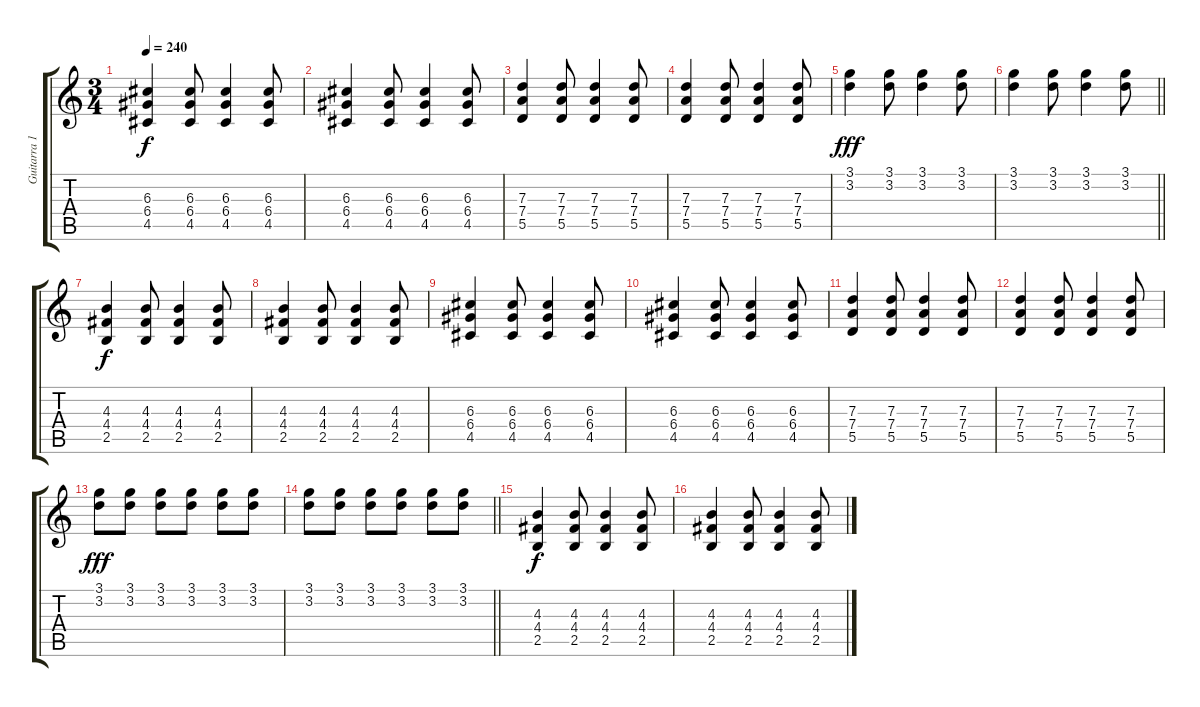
\track ("Guitarra 1 - Mathias" "Guitarra 1") {instrument distortionguitar}
\staff {score tabs}
\tuning (E4 B3 G3 D3 A2 E2) {hide}
\ts (3 4)
\tempo 240
\clef g2
\ks c
(6.3 6.4 4.5).4{dy f} (6.3 6.4 4.5).8 (6.3 6.4 4.5).4 (6.3 6.4 4.5).8 |
(6.3 6.4 4.5).4 (6.3 6.4 4.5).8 (6.3 6.4 4.5).4 (6.3 6.4 4.5).8 |
(7.3 7.4 5.5).4 (7.3 7.4 5.5).8 (7.3 7.4 5.5).4 (7.3 7.4 5.5).8 |
(7.3 7.4 5.5).4 (7.3 7.4 5.5).8 (7.3 7.4 5.5).4 (7.3 7.4 5.5).8 |
(3.1 3.2).4{dy fff} (3.1 3.2).8 (3.1 3.2).4 (3.1 3.2).8 |
\barLineRight lightlight
(3.1 3.2).4 (3.1 3.2).8 (3.1 3.2).4 (3.1 3.2).8 |
(4.3 4.4 2.5).4{dy f} (4.3 4.4 2.5).8 (4.3 4.4 2.5).4 (4.3 4.4 2.5).8 |
(4.3 4.4 2.5).4 (4.3 4.4 2.5).8 (4.3 4.4 2.5).4 (4.3 4.4 2.5).8 |
(6.3 6.4 4.5).4 (6.3 6.4 4.5).8 (6.3 6.4 4.5).4 (6.3 6.4 4.5).8 |
(6.3 6.4 4.5).4 (6.3 6.4 4.5).8 (6.3 6.4 4.5).4 (6.3 6.4 4.5).8 |
(7.3 7.4 5.5).4 (7.3 7.4 5.5).8 (7.3 7.4 5.5).4 (7.3 7.4 5.5).8 |
(7.3 7.4 5.5).4 (7.3 7.4 5.5).8 (7.3 7.4 5.5).4 (7.3 7.4 5.5).8 |
(3.1 3.2).8{dy fff} (3.1 3.2).8 (3.1 3.2).8 (3.1 3.2).8 (3.1 3.2).8 (3.1 3.2).8 |
\barLineRight lightlight
(3.1 3.2).8 (3.1 3.2).8 (3.1 3.2).8 (3.1 3.2).8 (3.1 3.2).8 (3.1 3.2).8 |
(4.3 4.4 2.5).4{dy f} (4.3 4.4 2.5).8 (4.3 4.4 2.5).4 (4.3 4.4 2.5).8 |
(4.3 4.4 2.5).4 (4.3 4.4 2.5).8 (4.3 4.4 2.5).4 (4.3 4.4 2.5).8
